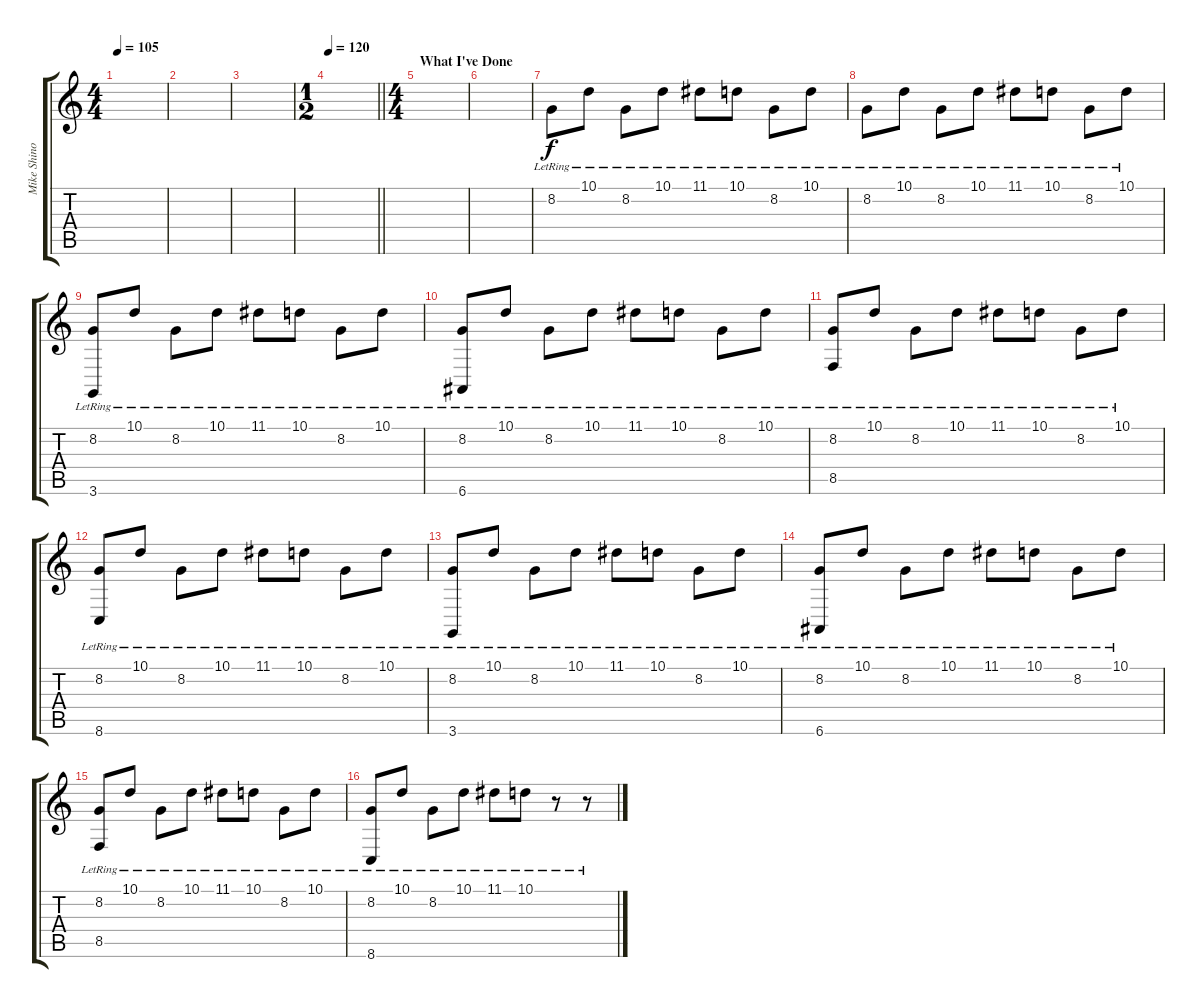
\track ("Mike Shinoda [Piano]" "Mike Shino") {instrument acousticgrandpiano}
\staff {score tabs}
\tuning (E4 B3 G3 D3 A2 E2) {hide}
\ts (4 4)
\tempo 105
\clef g2
\ks c
|
|
|
\ts (1 2)
\tempo 120
\barLineRight lightlight
|
\ts (4 4)
\section ("" "What I've Done")
|
|
8.2{lr}.8 10.1{lr}.8 8.2{lr}.8 10.1{lr}.8 11.1{lr}.8 10.1{lr}.8 8.2{lr}.8 10.1{lr}.8 |
8.2{lr}.8 10.1{lr}.8 8.2{lr}.8 10.1{lr}.8 11.1{lr}.8 10.1{lr}.8 8.2{lr}.8 10.1{lr}.8 |
(8.2{lr} 3.6{lr}).8 10.1{lr}.8 8.2{lr}.8 10.1{lr}.8 11.1{lr}.8 10.1{lr}.8 8.2{lr}.8 10.1{lr}.8 |
(8.2{lr} 6.6{lr}).8 10.1{lr}.8 8.2{lr}.8 10.1{lr}.8 11.1{lr}.8 10.1{lr}.8 8.2{lr}.8 10.1{lr}.8 |
(8.2{lr} 8.5{lr}).8 10.1{lr}.8 8.2{lr}.8 10.1{lr}.8 11.1{lr}.8 10.1{lr}.8 8.2{lr}.8 10.1{lr}.8 |
(8.2{lr} 8.6{lr}).8 10.1{lr}.8 8.2{lr}.8 10.1{lr}.8 11.1{lr}.8 10.1{lr}.8 8.2{lr}.8 10.1{lr}.8 |
(8.2{lr} 3.6{lr}).8 10.1{lr}.8 8.2{lr}.8 10.1{lr}.8 11.1{lr}.8 10.1{lr}.8 8.2{lr}.8 10.1{lr}.8 |
(8.2{lr} 6.6{lr}).8 10.1{lr}.8 8.2{lr}.8 10.1{lr}.8 11.1{lr}.8 10.1{lr}.8 8.2{lr}.8 10.1{lr}.8 |
(8.2{lr} 8.5{lr}).8 10.1{lr}.8 8.2{lr}.8 10.1{lr}.8 11.1{lr}.8 10.1{lr}.8 8.2{lr}.8 10.1{lr}.8 |
(8.2{lr} 8.6{lr}).8 10.1{lr}.8 8.2{lr}.8 10.1{lr}.8 11.1{lr}.8 10.1{lr}.8 r.8 r.8
